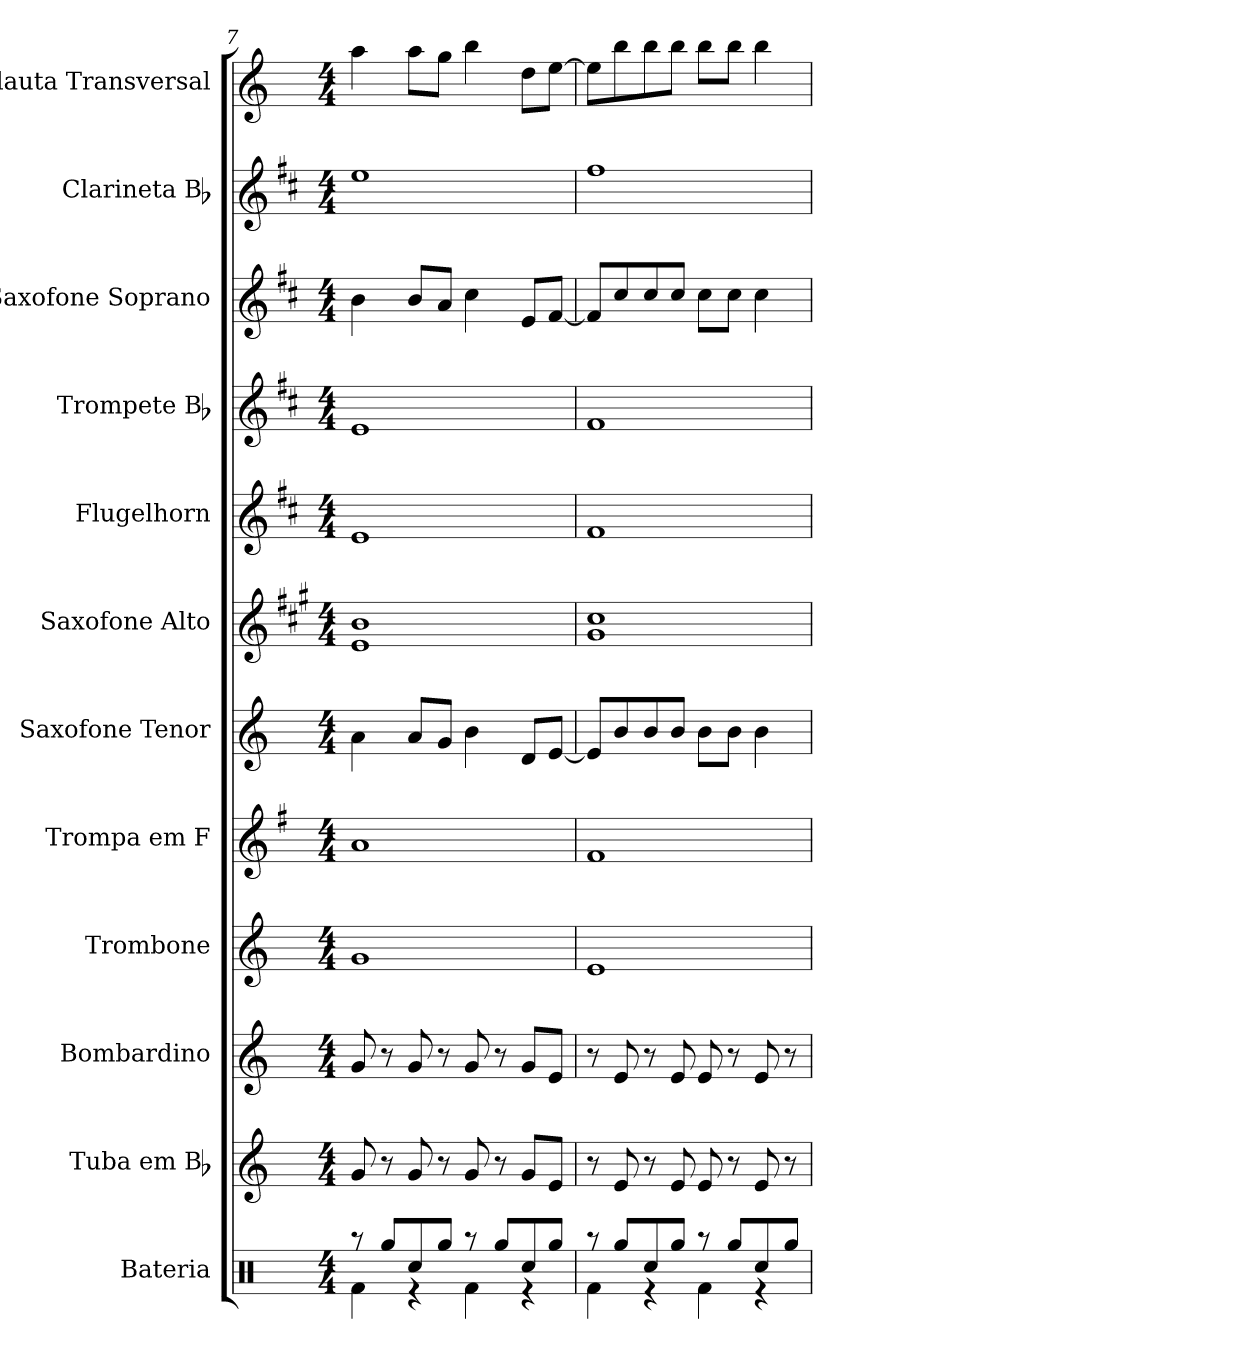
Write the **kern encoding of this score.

**kern	**kern	**kern	**kern	**kern	**kern	**kern	**kern	**kern	**kern	**kern	**kern
*part12	*part11	*part10	*part9	*part8	*part7	*part6	*part5	*part4	*part3	*part2	*part1
*staff12	*staff11	*staff10	*staff9	*staff8	*staff7	*staff6	*staff5	*staff4	*staff3	*staff2	*staff1
*I"Bateria	*I"Tuba em Bb	*I"Bombardino	*I"Trombone	*I"Trompa em F	*I"Saxofone Tenor	*I"Saxofone Alto	*I"Flugelhorn	*I"Trompete Bb	*I"Saxofone Soprano	*I"Clarineta Bb	*I"Flauta Transversal
*I'Bat.	*I'Tu. Bb	*I'Bomb.	*I'Tbn.	*I'Trom. F	*I'Sax. Tn.	*	*I'Flghn.	*I'Tpt. Bb	*I'Sax. Sop.	*I'Cl. Bb	*I'Fl.
*clefX	*clefG2	*clefG2	*clefG2	*clefG2	*clefG2	*clefG2	*clefG2	*clefG2	*clefG2	*clefG2	*clefG2
*	*ITrd15c26	*ITrd8c14	*ITrd8c14	*ITrd4c7	*ITrd8c14	*ITrd5c9	*ITrd1c2	*ITrd1c2	*ITrd1c2	*ITrd1c2	*
*k[]	*k[]	*k[]	*k[]	*k[]	*k[]	*k[]	*k[]	*k[]	*k[]	*k[]	*k[]
*M4/4	*M4/4	*M4/4	*M4/4	*M4/4	*M4/4	*M4/4	*M4/4	*M4/4	*M4/4	*M4/4	*M4/4
=7	=7	=7	=7	=7	=7	=7	=7	=7	=7	=7	=7
*^	*	*	*	*	*	*	*	*	*	*	*
8r	4Rf\	8GG/	8G/	1G	1d	4A\	1G 1d	1d	1d	4a\	1dd	4aa\
8Rgg/L	.	8r	8r	.	.	.	.	.	.	.	.	.
8Rcc/	4r	8GG/	8G/	.	.	8A/L	.	.	.	8a/L	.	8aa\L
8Rgg/J	.	8r	8r	.	.	8G/J	.	.	.	8g/J	.	8gg\J
8r	4Rf\	8GG/	8G/	.	.	4B\	.	.	.	4b\	.	4bb\
8Rgg/L	.	8r	8r	.	.	.	.	.	.	.	.	.
8Rcc/	4r	8GG/L	8G/L	.	.	8D/L	.	.	.	8d/L	.	8dd\L
8Rgg/J	.	8EE/J	8E/J	.	.	[8E/J	.	.	.	[8e/J	.	[8ee\J
!!LO:PB:g=z
=8	=8	=8	=8	=8	=8	=8	=8	=8	=8	=8	=8	=8
8r	4Rf\	8r	8r	1E	1B	8E/L]	1B 1e	1e	1e	8e/L]	1ee	8ee\L]
8Rgg/L	.	8EE/	8E/	.	.	8B/	.	.	.	8b/	.	8bb\
8Rcc/	4r	8r	8r	.	.	8B/	.	.	.	8b/	.	8bb\
8Rgg/J	.	8EE/	8E/	.	.	8B/J	.	.	.	8b/J	.	8bb\J
8r	4Rf\	8EE/	8E/	.	.	8B\L	.	.	.	8b\L	.	8bb\L
8Rgg/L	.	8r	8r	.	.	8B\J	.	.	.	8b\J	.	8bb\J
8Rcc/	4r	8EE/	8E/	.	.	4B\	.	.	.	4b\	.	4bb\
8Rgg/J	.	8r	8r	.	.	.	.	.	.	.	.	.
*v	*v	*	*	*	*	*	*	*	*	*	*	*
=	=	=	=	=	=	=	=	=	=	=	=
*-	*-	*-	*-	*-	*-	*-	*-	*-	*-	*-	*-
